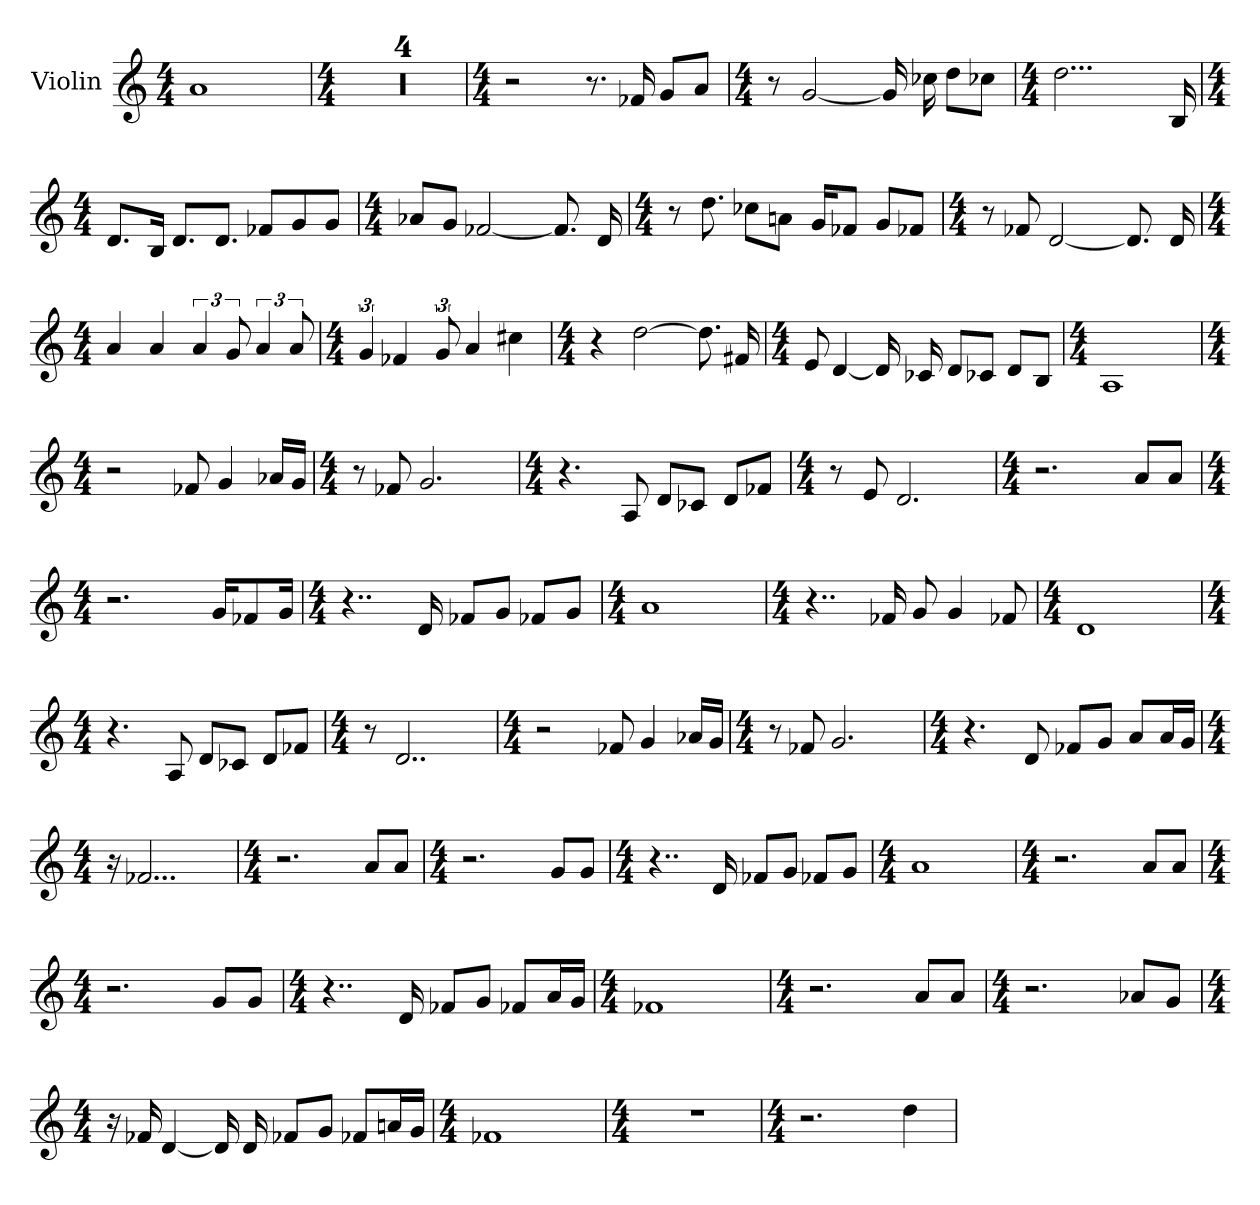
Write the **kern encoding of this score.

**kern
*part1
*staff1
*I"Violin
*I'Vln
*M4/4
=
1a
=
*M4/4
1r
=
*M4/4
1r
=
*M4/4
1r
=
*M4/4
1r
=
*M4/4
2r
8.r
16f-X
8gL
8aJ
=
*M4/4
8r
[2g
16g]
16cc-X
8ddL
8cc-XJ
=
*M4/4
2...dd
16B
=
*M4/4
8.dL
16BJk
8.dL
8.dJ
8f-XL
8g
8gJ
=
*M4/4
8a-XL
8gJ
[2f-X
8.f-]
16d
=
*M4/4
8r
8.dd
8cc-XL
8anJ
16gKL
8f-XJ
8gL
8f-XJ
=
*M4/4
8r
8f-X
[2d
8.d]
16d
=
*M4/4
4a
4a
6a
12g
6a
12a
=
*M4/4
6g
4f-X
12g
4a
4cc#X
=
*M4/4
4r
[2dd
8.dd]
16f#X
=
*M4/4
8e
[4d
16d]
16c-X
8dL
8c-XJ
8dL
8BJ
=
*M4/4
1A
=
*M4/4
2r
8f-X
4g
16a-XLL
16gJJ
=
*M4/4
8r
8f-X
2.g
=
*M4/4
4.r
8A
8dL
8c-XJ
8dL
8f-XJ
=
*M4/4
8r
8e
2.d
=
*M4/4
2.r
8aL
8aJ
=
*M4/4
2.r
16gKL
8f-X
16gJk
=
*M4/4
4..r
16d
8f-XL
8gJ
8f-XL
8gJ
=
*M4/4
1a
=
*M4/4
4..r
16f-X
8g
4g
8f-X
=
*M4/4
1d
=
*M4/4
4.r
8A
8dL
8c-XJ
8dL
8f-XJ
=
*M4/4
8r
2..d
=
*M4/4
2r
8f-X
4g
16a-XLL
16gJJ
=
*M4/4
8r
8f-X
2.g
=
*M4/4
4.r
8d
8f-XL
8gJ
8aL
16aL
16gJJ
=
*M4/4
16r
2...f-X
=
*M4/4
2.r
8aL
8aJ
=
*M4/4
2.r
8gL
8gJ
=
*M4/4
4..r
16d
8f-XL
8gJ
8f-XL
8gJ
=
*M4/4
1a
=
*M4/4
2.r
8aL
8aJ
=
*M4/4
2.r
8gL
8gJ
=
*M4/4
4..r
16d
8f-XL
8gJ
8f-XL
16aL
16gJJ
=
*M4/4
1f-X
=
*M4/4
2.r
8aL
8aJ
=
*M4/4
2.r
8a-XL
8gJ
=
*M4/4
16r
16f-X
[4d
16d]
16d
8f-XL
8gJ
8f-XL
16anL
16gJJ
=
*M4/4
1f-X
=
*M4/4
1r
=
*M4/4
2.r
4dd
=
*-
